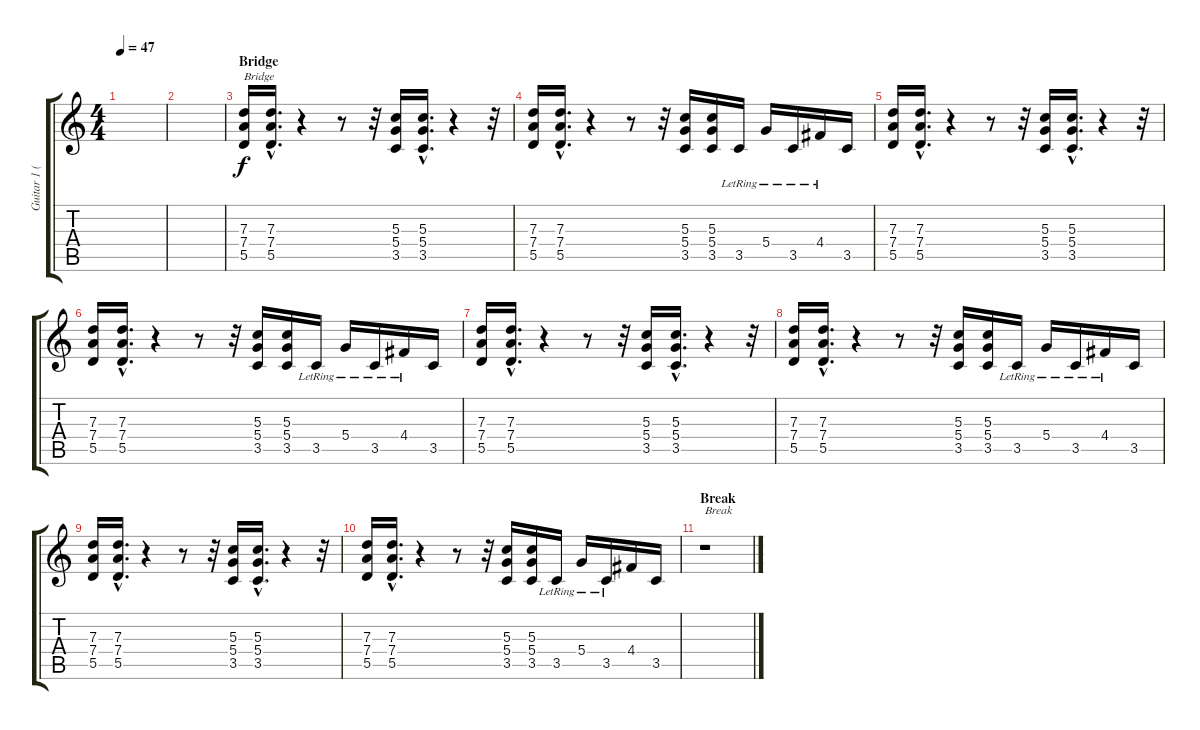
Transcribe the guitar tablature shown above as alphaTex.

\track ("Guitar 1 (Dropped D)" "Guitar 1 (") {instrument distortionguitar}
\staff {score tabs}
\tuning (E4 B3 G3 D3 A2 D2) {hide}
\ts (4 4)
\tempo 47
\clef g2
\ks c
|
|
\section ("" "Bridge")
(7.3 7.4 5.5).16{txt "Bridge"} (7.3{hac} 7.4{hac} 5.5{hac}).16{d} r.4 r.8 r.32 (5.3 5.4 3.5).16 (5.3{hac} 5.4{hac} 3.5{hac}).16{d} r.4 r.32 |
(7.3 7.4 5.5).16 (7.3{hac} 7.4{hac} 5.5{hac}).16{d} r.4 r.8 r.32 (5.3 5.4 3.5).16 (5.3 5.4 3.5).16 3.5{lr}.16 5.4{lr}.16 3.5{lr}.16 4.4{lr}.16 3.5.16 |
(7.3 7.4 5.5).16 (7.3{hac} 7.4{hac} 5.5{hac}).16{d} r.4 r.8 r.32 (5.3 5.4 3.5).16 (5.3{hac} 5.4{hac} 3.5{hac}).16{d} r.4 r.32 |
(7.3 7.4 5.5).16 (7.3{hac} 7.4{hac} 5.5{hac}).16{d} r.4 r.8 r.32 (5.3 5.4 3.5).16 (5.3 5.4 3.5).16 3.5{lr}.16 5.4{lr}.16 3.5{lr}.16 4.4{lr}.16 3.5.16 |
(7.3 7.4 5.5).16 (7.3{hac} 7.4{hac} 5.5{hac}).16{d} r.4 r.8 r.32 (5.3 5.4 3.5).16 (5.3{hac} 5.4{hac} 3.5{hac}).16{d} r.4 r.32 |
(7.3 7.4 5.5).16 (7.3{hac} 7.4{hac} 5.5{hac}).16{d} r.4 r.8 r.32 (5.3 5.4 3.5).16 (5.3 5.4 3.5).16 3.5{lr}.16 5.4{lr}.16 3.5{lr}.16 4.4{lr}.16 3.5.16 |
(7.3 7.4 5.5).16 (7.3{hac} 7.4{hac} 5.5{hac}).16{d} r.4 r.8 r.32 (5.3 5.4 3.5).16 (5.3{hac} 5.4{hac} 3.5{hac}).16{d} r.4 r.32 |
(7.3 7.4 5.5).16 (7.3{hac} 7.4{hac} 5.5{hac}).16{d} r.4 r.8 r.32 (5.3 5.4 3.5).16 (5.3 5.4 3.5).16 3.5{lr}.16 5.4{lr}.16 3.5{lr}.16 4.4.16 3.5.16 |
\section ("" "Break")
r.1{txt "Break"}
